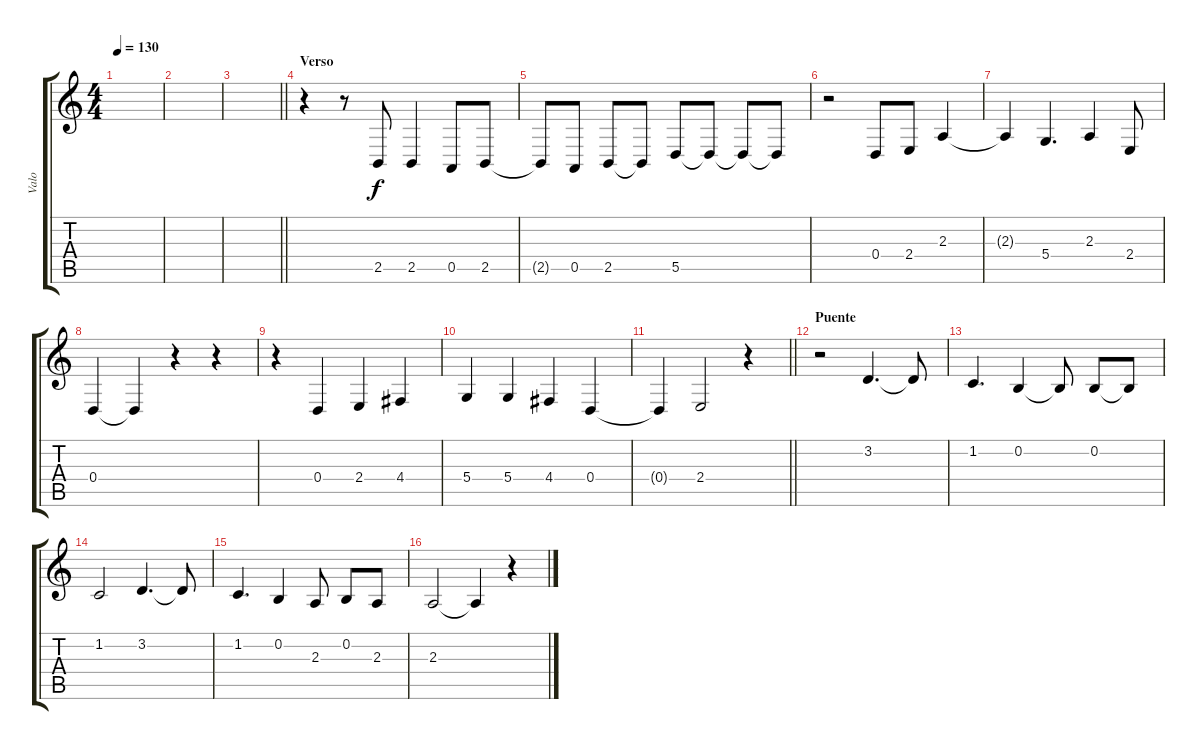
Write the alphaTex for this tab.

\track ("Valo" "Valo") {instrument lead6voice}
\staff {score tabs}
\tuning (E4 B3 G3 D3 A2 E2) {hide}
\ts (4 4)
\tempo 130
\clef g2
\ks c
|
|
\barLineRight lightlight
|
\section ("" "Verso")
r.4 r.8 2.5.8 2.5.4 0.5.8 2.5.8 |
2.5{t}.8 0.5.8 2.5.8 2.5{t}.8 5.5.8 5.5{t}.8 5.5{t}.8 5.5{t}.8 |
r.2 0.4.8 2.4.8 2.3.4 |
2.3{t}.4 5.4.4{d} 2.3.4 2.4.8 |
0.4.4 0.4{t}.4 r.4 r.4 |
r.4 0.4.4 2.4.4 4.4.4 |
5.4.4 5.4.4 4.4.4 0.4.4 |
\barLineRight lightlight
0.4{t}.4 2.4.2 r.4 |
\section ("" "Puente")
r.2 3.2.4{d} 3.2{t}.8 |
1.2.4{d} 0.2.4 0.2{t}.8 0.2.8 0.2{t}.8 |
1.2.2 3.2.4{d} 3.2{t}.8 |
1.2.4{d} 0.2.4 2.3.8 0.2.8 2.3.8 |
2.3.2 2.3{t}.4 r.4
